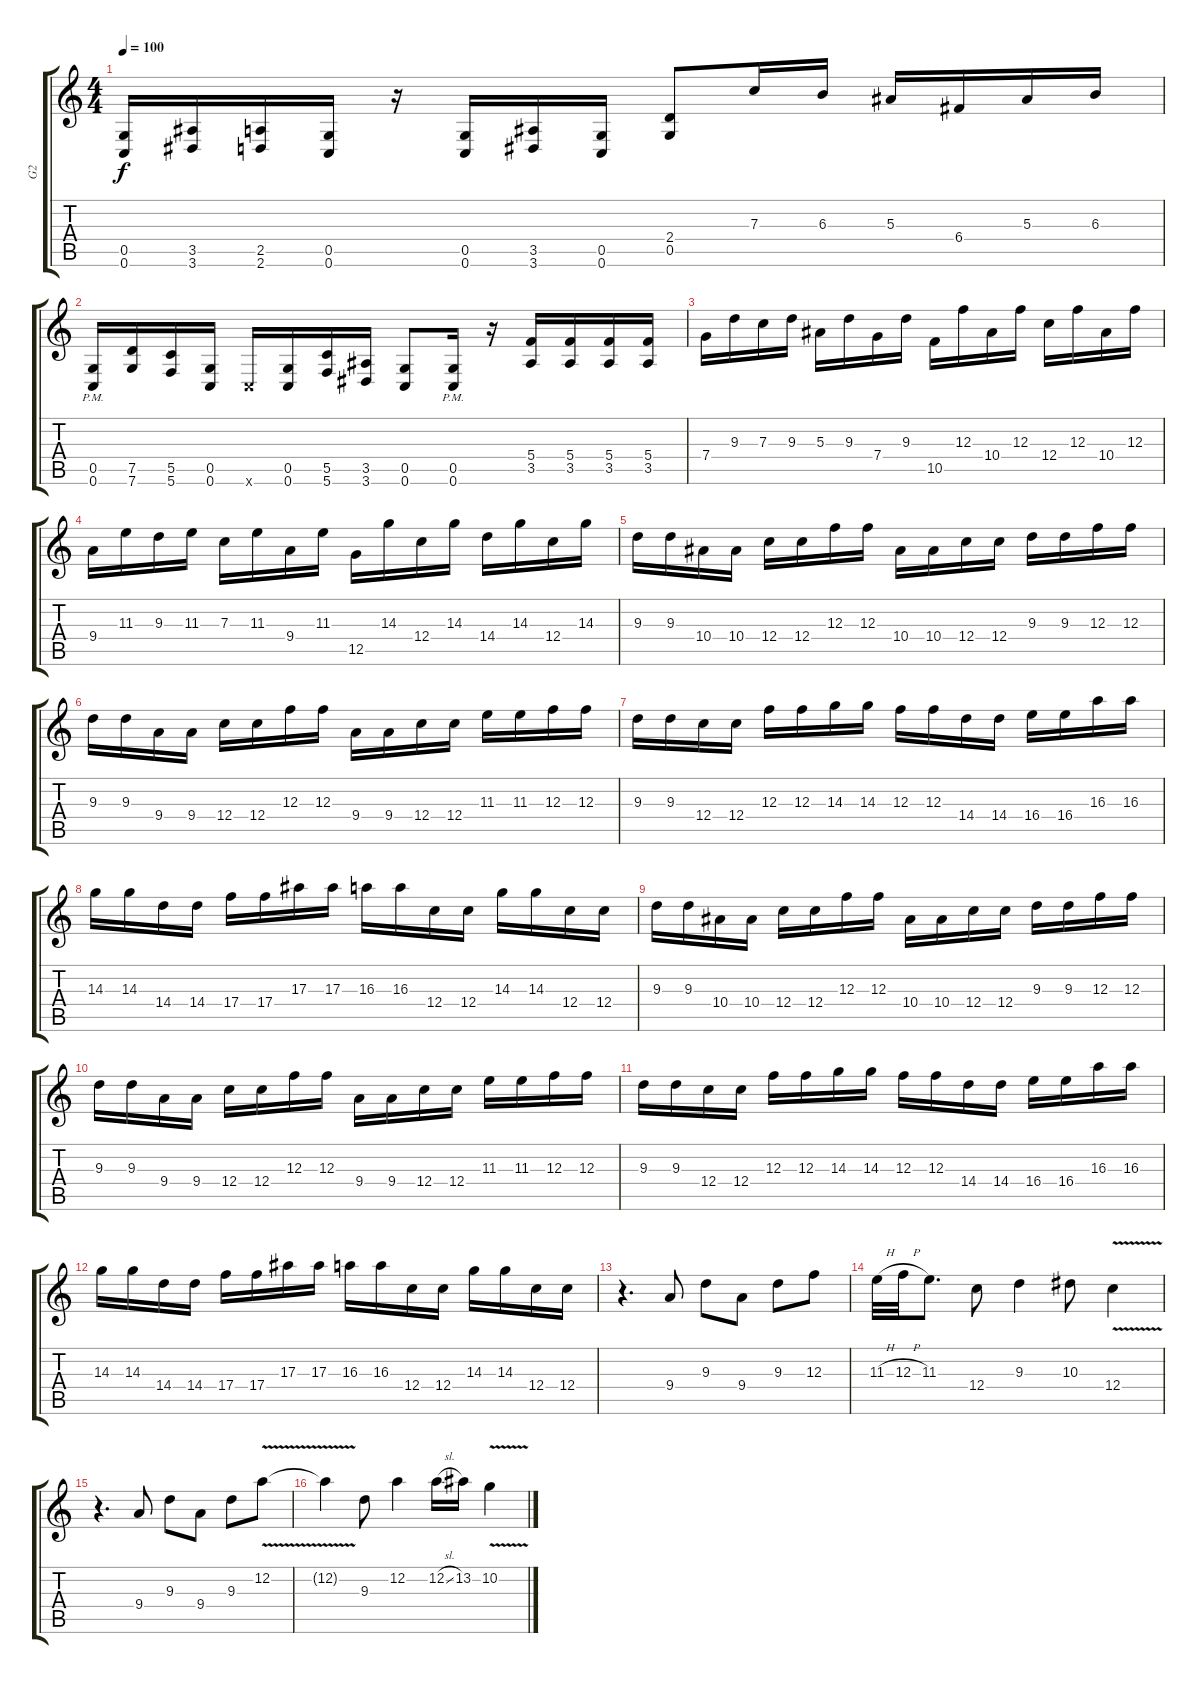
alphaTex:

\track ("G2" "G2") {instrument distortionguitar}
\staff {score tabs}
\tuning (D4 A3 F3 C3 G2 C2) {hide}
\ts (4 4)
\tempo 100
\clef g2
\ks c
(0.5 0.6).16{dy f} (3.5 3.6).16 (2.5 2.6).16 (0.5 0.6).16 r.16 (0.5 0.6).16 (3.5 3.6).16 (0.5 0.6).16 (2.4 0.5).8 7.3.16 6.3.16 5.3.16 6.4.16 5.3.16 6.3.16 |
(0.5{pm} 0.6{pm}).16 (7.5 7.6).16 (5.5 5.6).16 (0.5 0.6).16 0.6{x}.16 (0.5 0.6).16 (5.5 5.6).16 (3.5 3.6).16 (0.5 0.6).8 (0.5{pm} 0.6{pm}).16 r.16 (5.4 3.5).16 (5.4 3.5).16 (5.4 3.5).16 (5.4 3.5).16 |
7.4.16 9.3.16 7.3.16 9.3.16 5.3.16 9.3.16 7.4.16 9.3.16 10.5.16 12.3.16 10.4.16 12.3.16 12.4.16 12.3.16 10.4.16 12.3.16 |
9.4.16 11.3.16 9.3.16 11.3.16 7.3.16 11.3.16 9.4.16 11.3.16 12.5.16 14.3.16 12.4.16 14.3.16 14.4.16 14.3.16 12.4.16 14.3.16 |
9.3.16 9.3.16 10.4.16 10.4.16 12.4.16 12.4.16 12.3.16 12.3.16 10.4.16 10.4.16 12.4.16 12.4.16 9.3.16 9.3.16 12.3.16 12.3.16 |
9.3.16 9.3.16 9.4.16 9.4.16 12.4.16 12.4.16 12.3.16 12.3.16 9.4.16 9.4.16 12.4.16 12.4.16 11.3.16 11.3.16 12.3.16 12.3.16 |
9.3.16 9.3.16 12.4.16 12.4.16 12.3.16 12.3.16 14.3.16 14.3.16 12.3.16 12.3.16 14.4.16 14.4.16 16.4.16 16.4.16 16.3.16 16.3.16 |
14.3.16 14.3.16 14.4.16 14.4.16 17.4.16 17.4.16 17.3.16 17.3.16 16.3.16 16.3.16 12.4.16 12.4.16 14.3.16 14.3.16 12.4.16 12.4.16 |
9.3.16 9.3.16 10.4.16 10.4.16 12.4.16 12.4.16 12.3.16 12.3.16 10.4.16 10.4.16 12.4.16 12.4.16 9.3.16 9.3.16 12.3.16 12.3.16 |
9.3.16 9.3.16 9.4.16 9.4.16 12.4.16 12.4.16 12.3.16 12.3.16 9.4.16 9.4.16 12.4.16 12.4.16 11.3.16 11.3.16 12.3.16 12.3.16 |
9.3.16 9.3.16 12.4.16 12.4.16 12.3.16 12.3.16 14.3.16 14.3.16 12.3.16 12.3.16 14.4.16 14.4.16 16.4.16 16.4.16 16.3.16 16.3.16 |
14.3.16 14.3.16 14.4.16 14.4.16 17.4.16 17.4.16 17.3.16 17.3.16 16.3.16 16.3.16 12.4.16 12.4.16 14.3.16 14.3.16 12.4.16 12.4.16 |
r.4{d} 9.4.8 9.3.8 9.4.8 9.3.8 12.3.8 |
11.3{h}.32 12.3{h}.32 11.3.8{d} 12.4.8 9.3.4 10.3.8 12.4{v}.4 |
r.4{d} 9.4.8 9.3.8 9.4.8 9.3.8 12.2{v}.8 |
12.2{t}.4 9.3.8 12.2.4 12.2{sl}.16 13.2.16 10.2{v}.4
